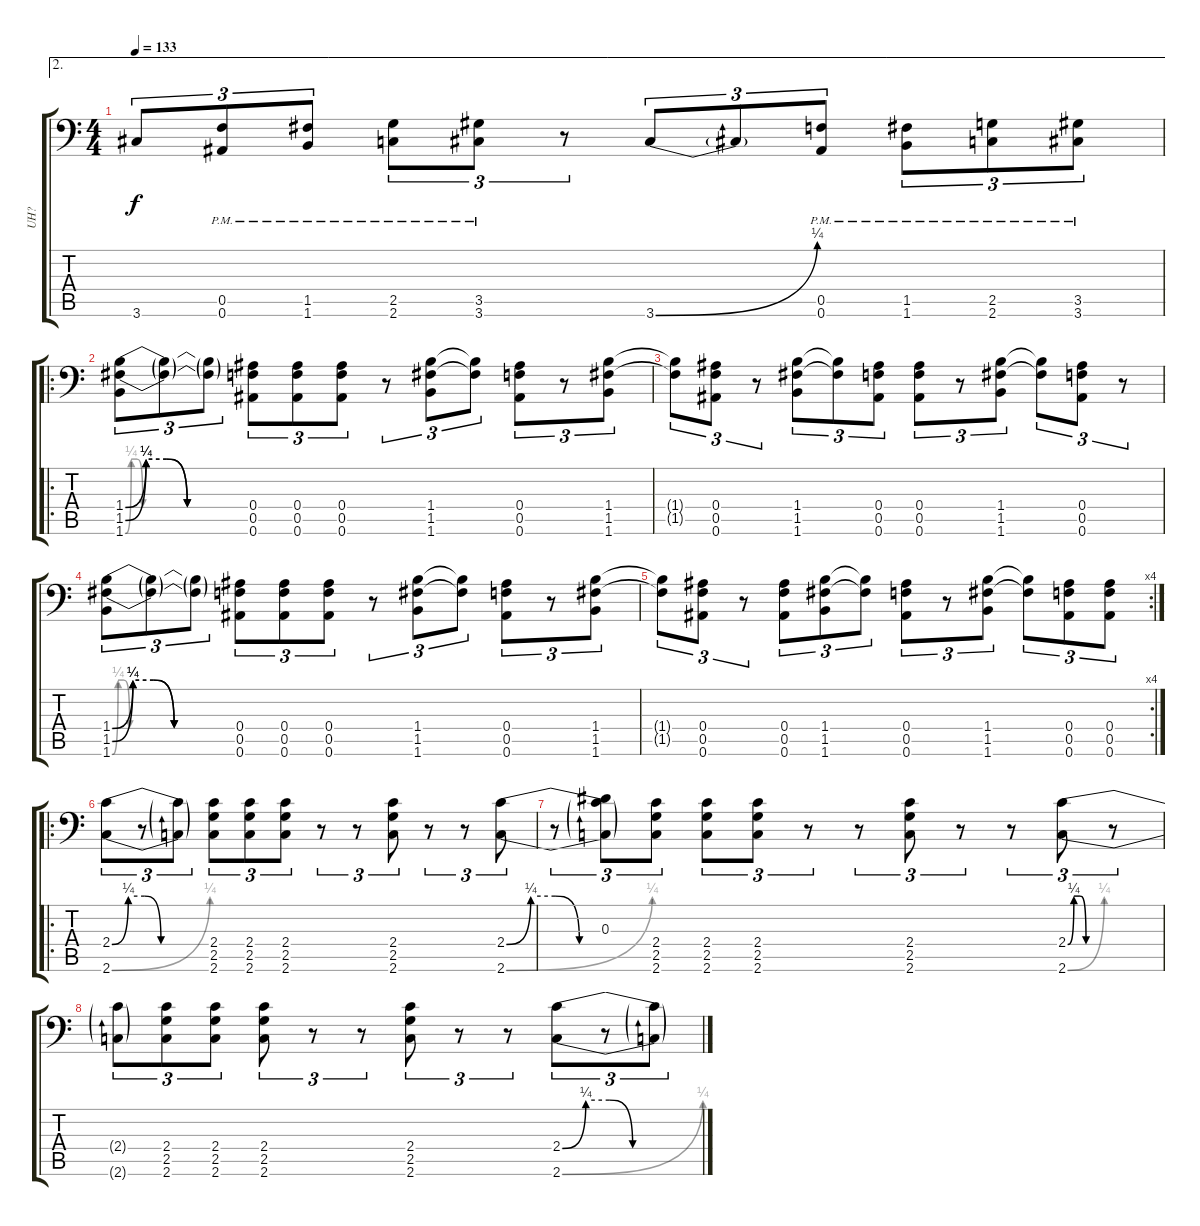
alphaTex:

\track ("UH?" "UH?") {instrument overdrivenguitar}
\staff {score tabs}
\tuning (C4 G3 Eb3 Bb2 F2 Bb1) {hide}
\ae 2
\ts (4 4)
\tempo 133
\clef f4
\ks c
3.6{t}.8{tu (3 2) dy f} (0.5{pm} 0.6{pm}).8{tu (3 2)} (1.5{pm} 1.6{pm}).8{tu (3 2)} (2.5{pm} 2.6{pm}).8{tu (3 2)} (3.5{pm} 3.6{pm}).8{tu (3 2)} r.8{tu (3 2)} 3.6{be (bend 0 0 60 1)}.8{tu (3 2)} 3.6{t}.8{tu (3 2)} (0.5{pm} 0.6{pm}).8{tu (3 2)} (1.5{pm} 1.6{pm}).8{tu (3 2)} (2.5{pm} 2.6{pm}).8{tu (3 2)} (3.5{pm} 3.6{pm}).8{tu (3 2)} |
\ro
(1.4{be (custom 0 0 10 1 20 1 30 0 60 0)} 1.5{be (custom 0 0 10 1 20 1 30 0 60 0)} 1.6{be (custom 0 0 10 1 20 1 30 0 60 0)}).8{tu (3 2)} (1.4{t} 1.5{t}).8{tu (3 2)} (1.4{t} 1.5{t}).8{tu (3 2)} (0.4 0.5 0.6).8{tu (3 2)} (0.4 0.5 0.6).8{tu (3 2)} (0.4 0.5 0.6).8{tu (3 2)} r.8{tu (3 2)} (1.4 1.5 1.6).8{tu (3 2)} (1.4{t} 1.5{t}).8{tu (3 2)} (0.4 0.5 0.6).8{tu (3 2)} r.8{tu (3 2)} (1.4 1.5 1.6).8{tu (3 2)} |
(1.4{t} 1.5{t}).8{tu (3 2)} (0.4 0.5 0.6).8{tu (3 2)} r.8{tu (3 2)} (1.4 1.5 1.6).8{tu (3 2)} (1.4{t} 1.5{t}).8{tu (3 2)} (0.4 0.5 0.6).8{tu (3 2)} (0.4 0.5 0.6).8{tu (3 2)} r.8{tu (3 2)} (1.4 1.5 1.6).8{tu (3 2)} (1.4{t} 1.5{t}).8{tu (3 2)} (0.4 0.5 0.6).8{tu (3 2)} r.8{tu (3 2)} |
(1.4{be (custom 0 0 10 1 20 1 30 0 60 0)} 1.5{be (custom 0 0 10 1 20 1 30 0 60 0)} 1.6{be (custom 0 0 10 1 20 1 30 0 60 0)}).8{tu (3 2)} (1.4{t} 1.5{t}).8{tu (3 2)} (1.4{t} 1.5{t}).8{tu (3 2)} (0.4 0.5 0.6).8{tu (3 2)} (0.4 0.5 0.6).8{tu (3 2)} (0.4 0.5 0.6).8{tu (3 2)} r.8{tu (3 2)} (1.4 1.5 1.6).8{tu (3 2)} (1.4{t} 1.5{t}).8{tu (3 2)} (0.4 0.5 0.6).8{tu (3 2)} r.8{tu (3 2)} (1.4 1.5 1.6).8{tu (3 2)} |
\rc 4
(1.4{t} 1.5{t}).8{tu (3 2)} (0.4 0.5 0.6).8{tu (3 2)} r.8{tu (3 2)} (0.4 0.5 0.6).8{tu (3 2)} (1.4 1.5 1.6).8{tu (3 2)} (1.4{t} 1.5{t}).8{tu (3 2)} (0.4 0.5 0.6).8{tu (3 2)} r.8{tu (3 2)} (1.4 1.5 1.6).8{tu (3 2)} (1.4{t} 1.5{t}).8{tu (3 2)} (0.4 0.5 0.6).8{tu (3 2)} (0.4 0.5 0.6).8{tu (3 2)} |
\ro
(2.4{be (custom 0 0 10 1 20 1 30 0 60 0)} 2.6{be (bend 0 0 60 1)}).8{tu (3 2)} r.8{tu (3 2)} (2.4{t} 2.6{t}).8{tu (3 2)} (2.4 2.5 2.6).8{tu (3 2)} (2.4 2.5 2.6).8{tu (3 2)} (2.4 2.5 2.6).8{tu (3 2)} r.8{tu (3 2)} r.8{tu (3 2)} (2.4 2.5 2.6).8{tu (3 2)} r.8{tu (3 2)} r.8{tu (3 2)} (2.4{be (custom 0 0 10 1 20 1 30 0 60 0)} 2.6{be (bend 0 0 60 1)}).8{tu (3 2)} |
r.8{tu (3 2)} (0.3 2.4{t} 2.6{t}).8{tu (3 2)} (2.4 2.5 2.6).8{tu (3 2)} (2.4 2.5 2.6).8{tu (3 2)} (2.4 2.5 2.6).8{tu (3 2)} r.8{tu (3 2)} r.8{tu (3 2)} (2.4 2.5 2.6).8{tu (3 2)} r.8{tu (3 2)} r.8{tu (3 2)} (2.4{be (custom 0 0 10 1 20 1 30 0 60 0)} 2.6{be (bend 0 0 60 1)}).8{tu (3 2)} r.8{tu (3 2)} |
(2.4{t} 2.6{t}).8{tu (3 2)} (2.4 2.5 2.6).8{tu (3 2)} (2.4 2.5 2.6).8{tu (3 2)} (2.4 2.5 2.6).8{tu (3 2)} r.8{tu (3 2)} r.8{tu (3 2)} (2.4 2.5 2.6).8{tu (3 2)} r.8{tu (3 2)} r.8{tu (3 2)} (2.4{be (custom 0 0 10 1 20 1 30 0 60 0)} 2.6{be (bend 0 0 60 1)}).8{tu (3 2)} r.8{tu (3 2)} (2.4{t} 2.6{t}).8{tu (3 2)}
